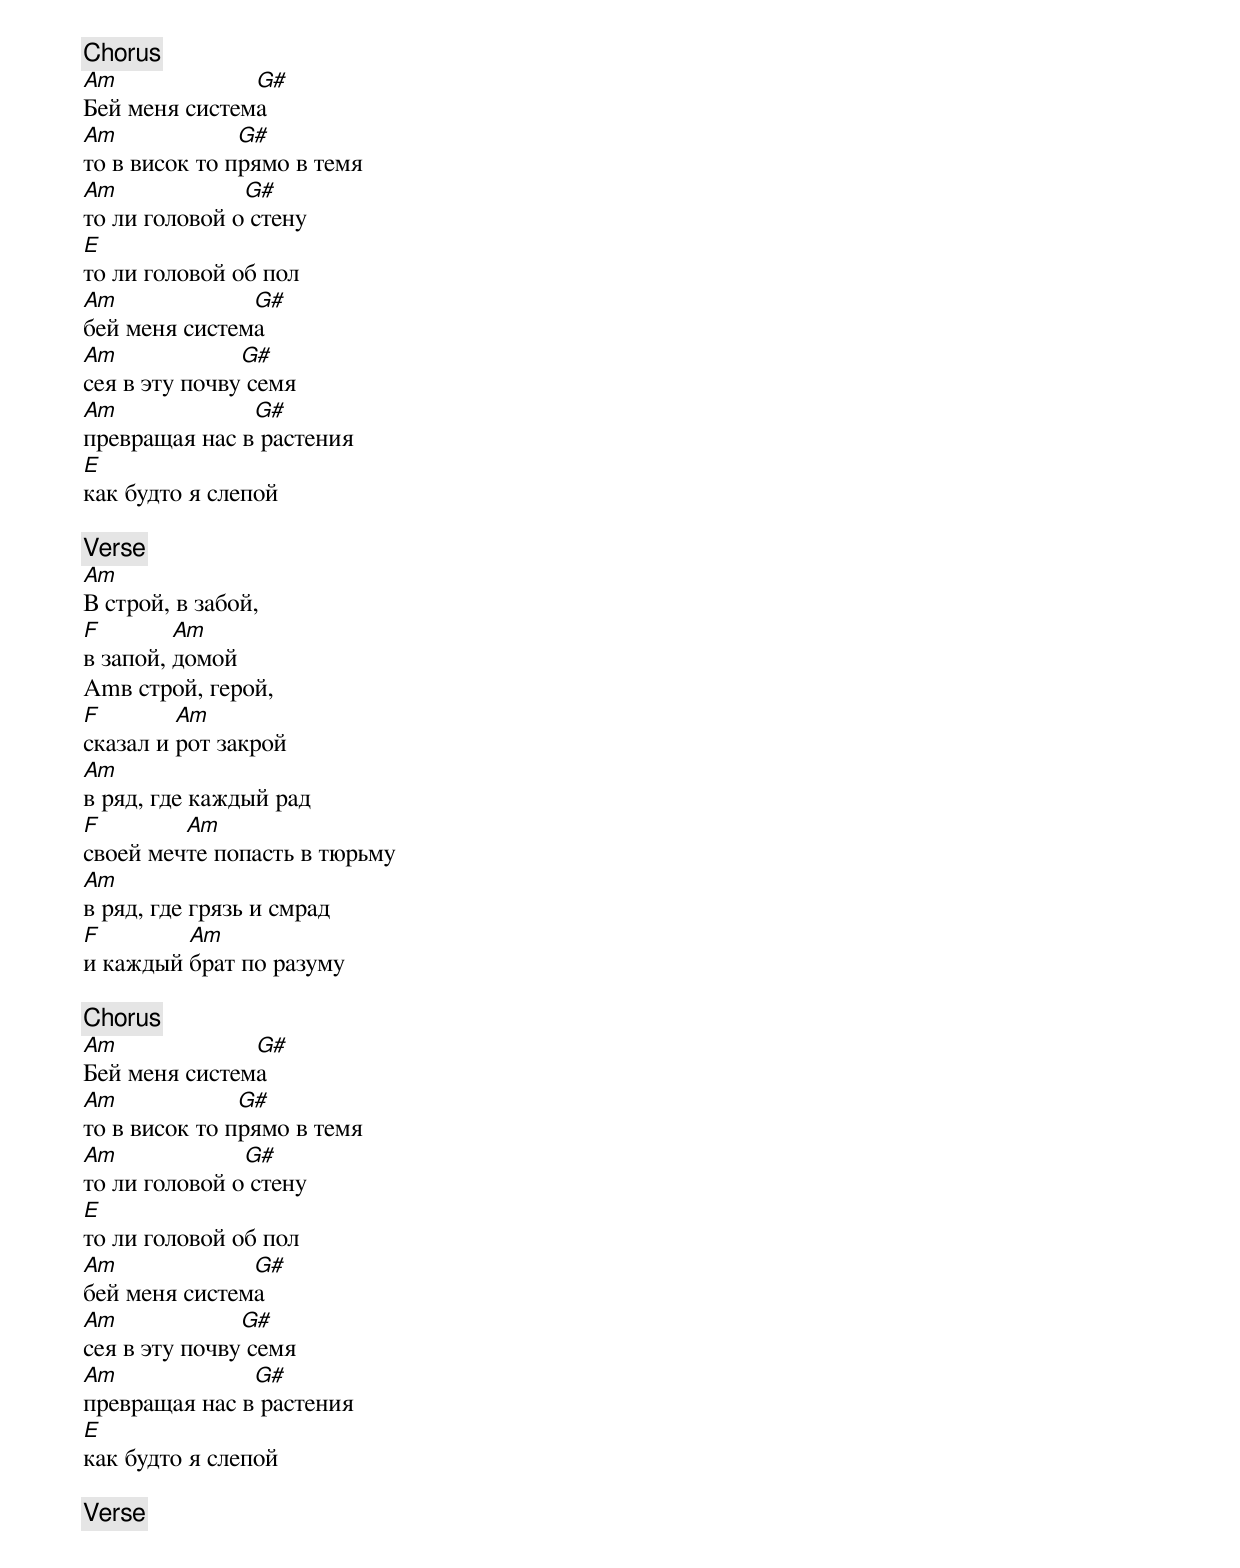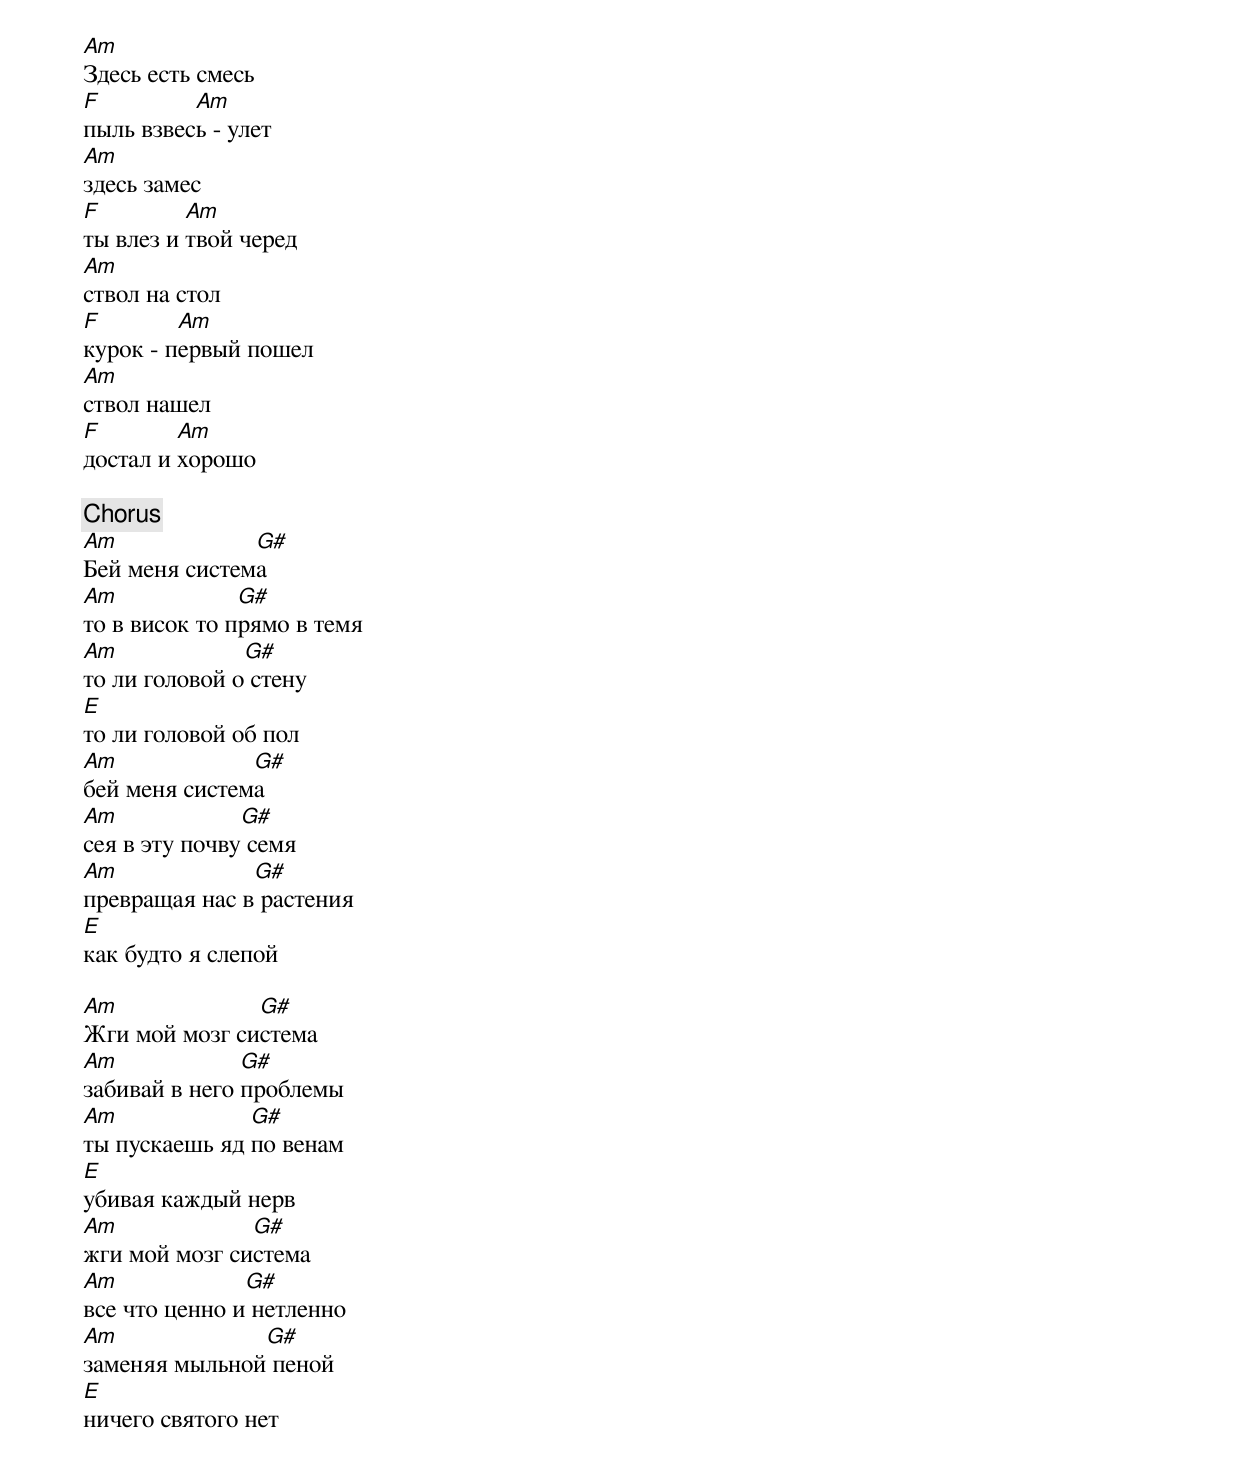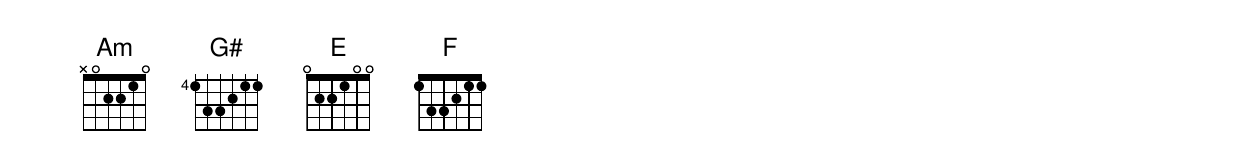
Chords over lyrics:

[Chorus]
Am             G#
Бей меня система
Am             G#
то в висок то прямо в темя
Am             G#
то ли головой о стену
E
то ли головой об пол
Am             G#
бей меня система
Am             G#
сея в эту почву семя
Am             G#
превращая нас в растения
E
как будто я слепой

[Verse]
Am
В строй, в забой,
F        Am
в запой, домой
Amв строй, герой,
F        Am
сказал и рот закрой
Am
в ряд, где каждый рад
F        Am
своей мечте попасть в тюрьму
Am
в ряд, где грязь и смрад
F        Am
и каждый брат по разуму

[Chorus]
Am             G#
Бей меня система
Am             G#
то в висок то прямо в темя
Am             G#
то ли головой о стену
E
то ли головой об пол
Am             G#
бей меня система
Am             G#
сея в эту почву семя
Am             G#
превращая нас в растения
E
как будто я слепой

[Verse]
Am
Здесь есть смесь
F         Am
пыль взвесь - улет
Am
здесь замес
F         Am
ты влез и твой черед
Am
ствол на стол
F        Am
курок - первый пошел
Am
ствол нашел
F        Am
достал и хорошо

[Chorus]
Am             G#
Бей меня система
Am             G#
то в висок то прямо в темя
Am             G#
то ли головой о стену
E
то ли головой об пол
Am             G#
бей меня система
Am             G#
сея в эту почву семя
Am             G#
превращая нас в растения
E
как будто я слепой

Am             G#
Жги мой мозг система
Am             G#
забивай в него проблемы
Am             G#
ты пускаешь яд по венам
E
убивая каждый нерв
Am             G#
жги мой мозг система
Am             G#
все что ценно и нетленно
Am             G#
заменяя мыльной пеной
E
ничего святого нет
